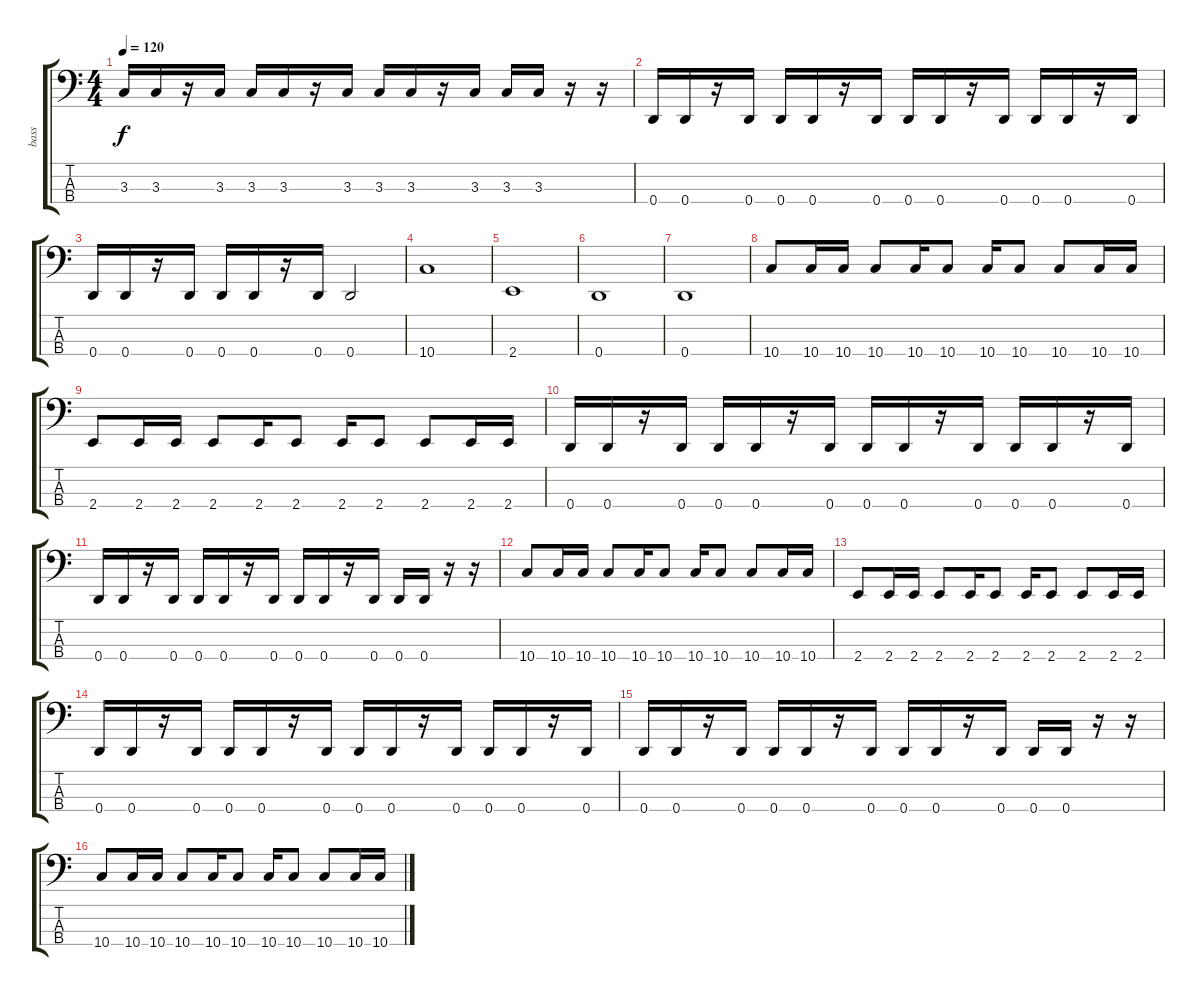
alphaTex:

\track ("bass" "bass") {instrument electricbasspick}
\staff {score tabs}
\tuning (G2 D2 A1 D1) {hide}
\ts (4 4)
\tempo 120
\clef f4
\ks c
3.3.16{dy f} 3.3.16 r.16 3.3.16 3.3.16 3.3.16 r.16 3.3.16 3.3.16 3.3.16 r.16 3.3.16 3.3.16 3.3.16 r.16 r.16 |
0.4.16 0.4.16 r.16 0.4.16 0.4.16 0.4.16 r.16 0.4.16 0.4.16 0.4.16 r.16 0.4.16 0.4.16 0.4.16 r.16 0.4.16 |
0.4.16 0.4.16 r.16 0.4.16 0.4.16 0.4.16 r.16 0.4.16 0.4.2 |
10.4.1 |
2.4.1 |
0.4.1 |
0.4.1 |
10.4.8 10.4.16 10.4.16 10.4.8 10.4.16 10.4.8 10.4.16 10.4.8 10.4.8 10.4.16 10.4.16 |
2.4.8 2.4.16 2.4.16 2.4.8 2.4.16 2.4.8 2.4.16 2.4.8 2.4.8 2.4.16 2.4.16 |
0.4.16 0.4.16 r.16 0.4.16 0.4.16 0.4.16 r.16 0.4.16 0.4.16 0.4.16 r.16 0.4.16 0.4.16 0.4.16 r.16 0.4.16 |
0.4.16 0.4.16 r.16 0.4.16 0.4.16 0.4.16 r.16 0.4.16 0.4.16 0.4.16 r.16 0.4.16 0.4.16 0.4.16 r.16 r.16 |
10.4.8 10.4.16 10.4.16 10.4.8 10.4.16 10.4.8 10.4.16 10.4.8 10.4.8 10.4.16 10.4.16 |
2.4.8 2.4.16 2.4.16 2.4.8 2.4.16 2.4.8 2.4.16 2.4.8 2.4.8 2.4.16 2.4.16 |
0.4.16 0.4.16 r.16 0.4.16 0.4.16 0.4.16 r.16 0.4.16 0.4.16 0.4.16 r.16 0.4.16 0.4.16 0.4.16 r.16 0.4.16 |
0.4.16 0.4.16 r.16 0.4.16 0.4.16 0.4.16 r.16 0.4.16 0.4.16 0.4.16 r.16 0.4.16 0.4.16 0.4.16 r.16 r.16 |
10.4.8 10.4.16 10.4.16 10.4.8 10.4.16 10.4.8 10.4.16 10.4.8 10.4.8 10.4.16 10.4.16
